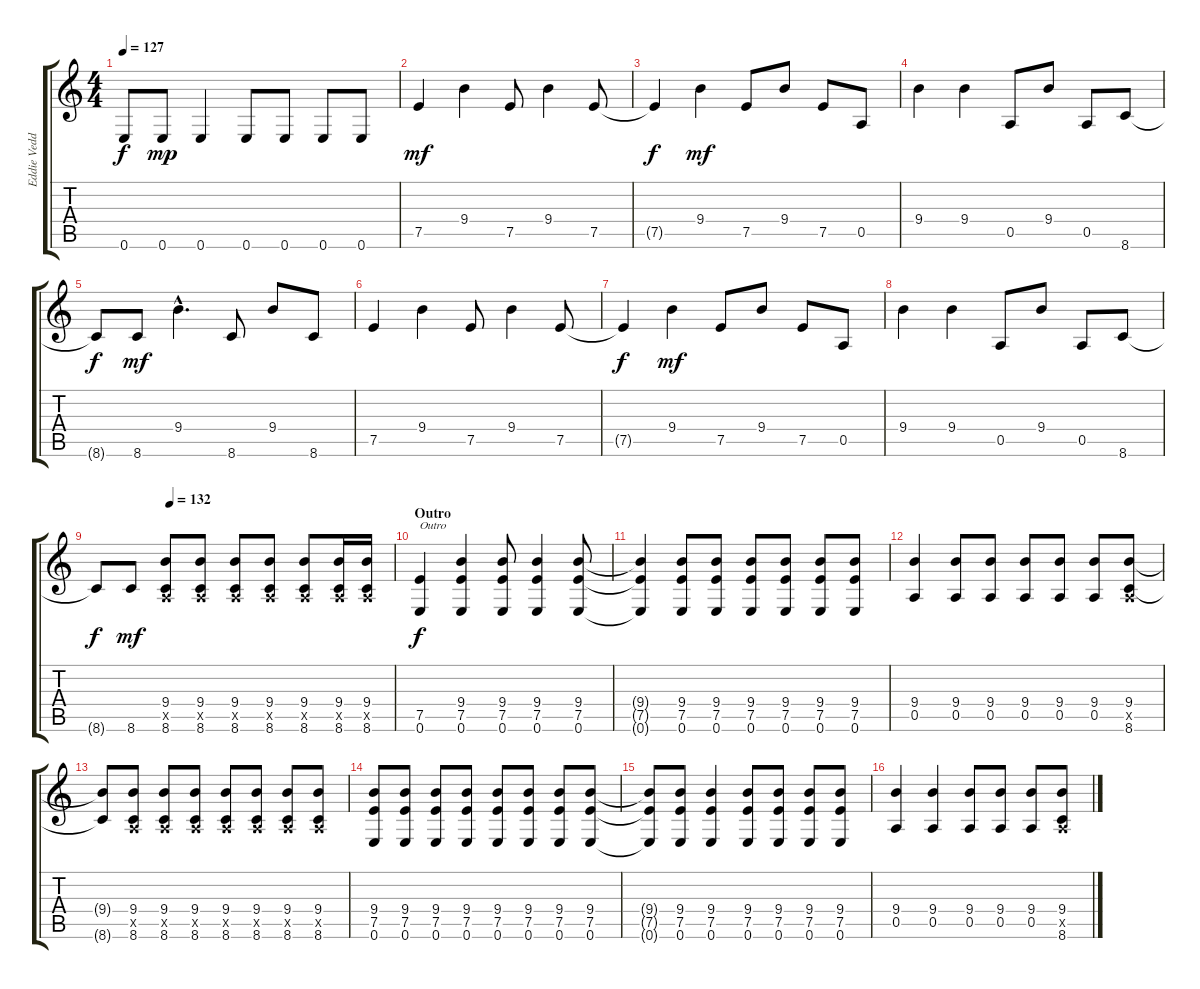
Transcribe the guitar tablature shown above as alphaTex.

\track ("Eddie Vedder" "Eddie Vedd") {instrument distortionguitar}
\staff {score tabs}
\tuning (E4 B3 G3 D3 A2 E2) {hide}
\ts (4 4)
\tempo 127
\clef g2
\ks c
0.6{t}.8{dy f instrument electricguitarclean} 0.6.8{dy mp instrument electricguitarclean} 0.6.4{instrument electricguitarclean} 0.6.8{instrument electricguitarclean} 0.6.8{instrument electricguitarclean} 0.6.8{instrument electricguitarclean} 0.6.8{instrument electricguitarclean} |
7.5.4{dy mf instrument electricguitarclean} 9.4.4{instrument electricguitarclean} 7.5.8{instrument electricguitarclean} 9.4.4{instrument electricguitarclean} 7.5.8{instrument electricguitarclean} |
7.5{t}.4{dy f instrument electricguitarclean} 9.4.4{dy mf instrument electricguitarclean} 7.5.8{instrument electricguitarclean} 9.4.8{instrument electricguitarclean} 7.5.8{instrument electricguitarclean} 0.5.8{instrument electricguitarclean} |
9.4.4{instrument electricguitarclean} 9.4.4{instrument electricguitarclean} 0.5.8{instrument electricguitarclean} 9.4.8{instrument electricguitarclean} 0.5.8{instrument electricguitarclean} 8.6.8{instrument electricguitarclean} |
8.6{t}.8{dy f instrument electricguitarclean} 8.6.8{dy mf instrument electricguitarclean} 9.4{hac}.4{d instrument electricguitarclean} 8.6.8{instrument electricguitarclean} 9.4.8{instrument electricguitarclean} 8.6.8{instrument electricguitarclean} |
7.5.4{instrument electricguitarclean} 9.4.4{instrument electricguitarclean} 7.5.8{instrument electricguitarclean} 9.4.4{instrument electricguitarclean} 7.5.8{instrument electricguitarclean} |
7.5{t}.4{dy f instrument electricguitarclean} 9.4.4{dy mf instrument electricguitarclean} 7.5.8{instrument electricguitarclean} 9.4.8{instrument electricguitarclean} 7.5.8{instrument electricguitarclean} 0.5.8{instrument electricguitarclean} |
9.4.4{instrument electricguitarclean} 9.4.4{instrument electricguitarclean} 0.5.8{instrument electricguitarclean} 9.4.8{instrument electricguitarclean} 0.5.8{instrument electricguitarclean} 8.6.8{instrument electricguitarclean} |
\tempo (132 0.25)
8.6{t}.8{dy f instrument electricguitarclean} 8.6.8{dy mf instrument electricguitarclean} (9.4 0.5{x} 8.6).8{instrument distortionguitar} (9.4 0.5{x} 8.6).8 (9.4 0.5{x} 8.6).8 (9.4 0.5{x} 8.6).8 (9.4 0.5{x} 8.6).8 (9.4 0.5{x} 8.6).16 (9.4 0.5{x} 8.6).16 |
\section ("" "Outro")
(7.5 0.6).4{txt "Outro" dy f} (9.4 7.5 0.6).4 (9.4 7.5 0.6).8 (9.4 7.5 0.6).4 (9.4 7.5 0.6).8 |
(9.4{t} 7.5{t} 0.6{t}).4 (9.4 7.5 0.6).8 (9.4 7.5 0.6).8 (9.4 7.5 0.6).8 (9.4 7.5 0.6).8 (9.4 7.5 0.6).8 (9.4 7.5 0.6).8 |
(9.4 0.5).4 (9.4 0.5).8 (9.4 0.5).8 (9.4 0.5).8 (9.4 0.5).8 (9.4 0.5).8 (9.4 0.5{x} 8.6).8 |
(9.4{t} 8.6{t}).8 (9.4 0.5{x} 8.6).8 (9.4 0.5{x} 8.6).8 (9.4 0.5{x} 8.6).8 (9.4 0.5{x} 8.6).8 (9.4 0.5{x} 8.6).8 (9.4 0.5{x} 8.6).8 (9.4 0.5{x} 8.6).8 |
(9.4 7.5 0.6).8 (9.4 7.5 0.6).8 (9.4 7.5 0.6).8 (9.4 7.5 0.6).8 (9.4 7.5 0.6).8 (9.4 7.5 0.6).8 (9.4 7.5 0.6).8 (9.4 7.5 0.6).8 |
(9.4{t} 7.5{t} 0.6{t}).8 (9.4 7.5 0.6).8 (9.4 7.5 0.6).4 (9.4 7.5 0.6).8 (9.4 7.5 0.6).8 (9.4 7.5 0.6).8 (9.4 7.5 0.6).8 |
(9.4 0.5).4 (9.4 0.5).4 (9.4 0.5).8 (9.4 0.5).8 (9.4 0.5).8 (9.4 0.5{x} 8.6).8
